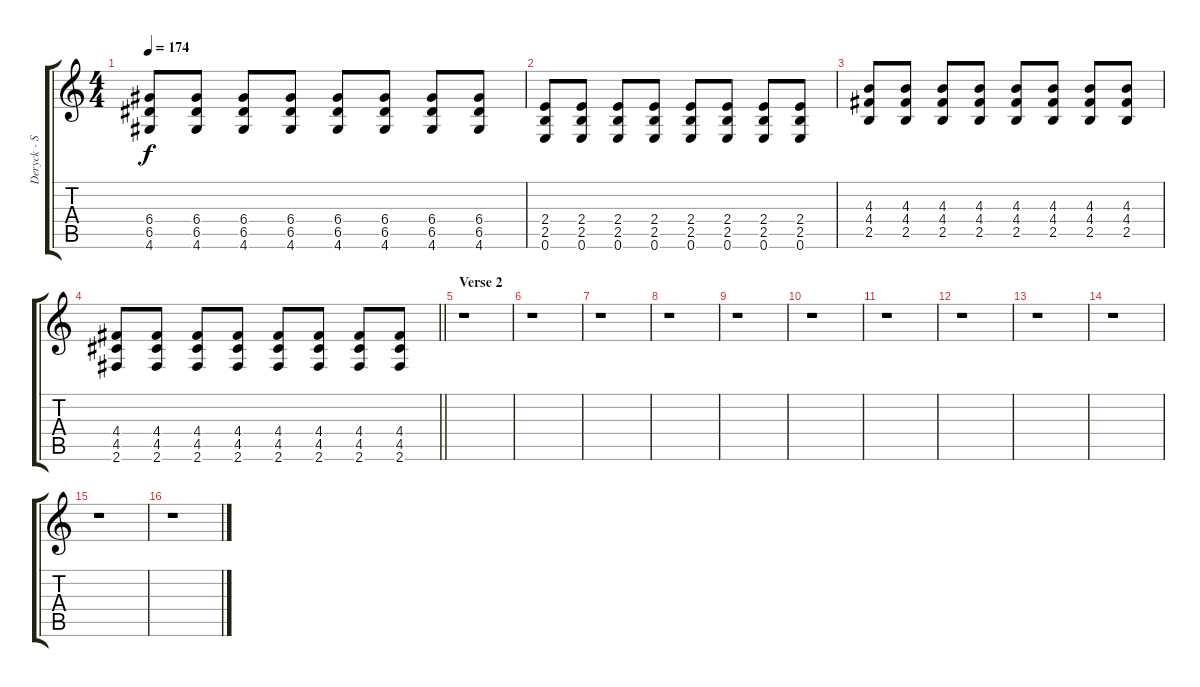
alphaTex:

\track ("Deryck - Second" "Deryck - S") {instrument distortionguitar}
\staff {score tabs}
\tuning (E4 B3 G3 D3 A2 E2) {hide}
\ts (4 4)
\tempo 174
\clef g2
\ks c
(6.4 6.5 4.6).8{dy f} (6.4 6.5 4.6).8 (6.4 6.5 4.6).8 (6.4 6.5 4.6).8 (6.4 6.5 4.6).8 (6.4 6.5 4.6).8 (6.4 6.5 4.6).8 (6.4 6.5 4.6).8 |
(2.4 2.5 0.6).8 (2.4 2.5 0.6).8 (2.4 2.5 0.6).8 (2.4 2.5 0.6).8 (2.4 2.5 0.6).8 (2.4 2.5 0.6).8 (2.4 2.5 0.6).8 (2.4 2.5 0.6).8 |
(4.3 4.4 2.5).8 (4.3 4.4 2.5).8 (4.3 4.4 2.5).8 (4.3 4.4 2.5).8 (4.3 4.4 2.5).8 (4.3 4.4 2.5).8 (4.3 4.4 2.5).8 (4.3 4.4 2.5).8 |
\barLineRight lightlight
(4.4 4.5 2.6).8 (4.4 4.5 2.6).8 (4.4 4.5 2.6).8 (4.4 4.5 2.6).8 (4.4 4.5 2.6).8 (4.4 4.5 2.6).8 (4.4 4.5 2.6).8 (4.4 4.5 2.6).8 |
\section ("" "Verse 2")
r.1 |
r.1 |
r.1 |
r.1 |
r.1 |
r.1 |
r.1 |
r.1 |
r.1 |
r.1 |
r.1 |
r.1
